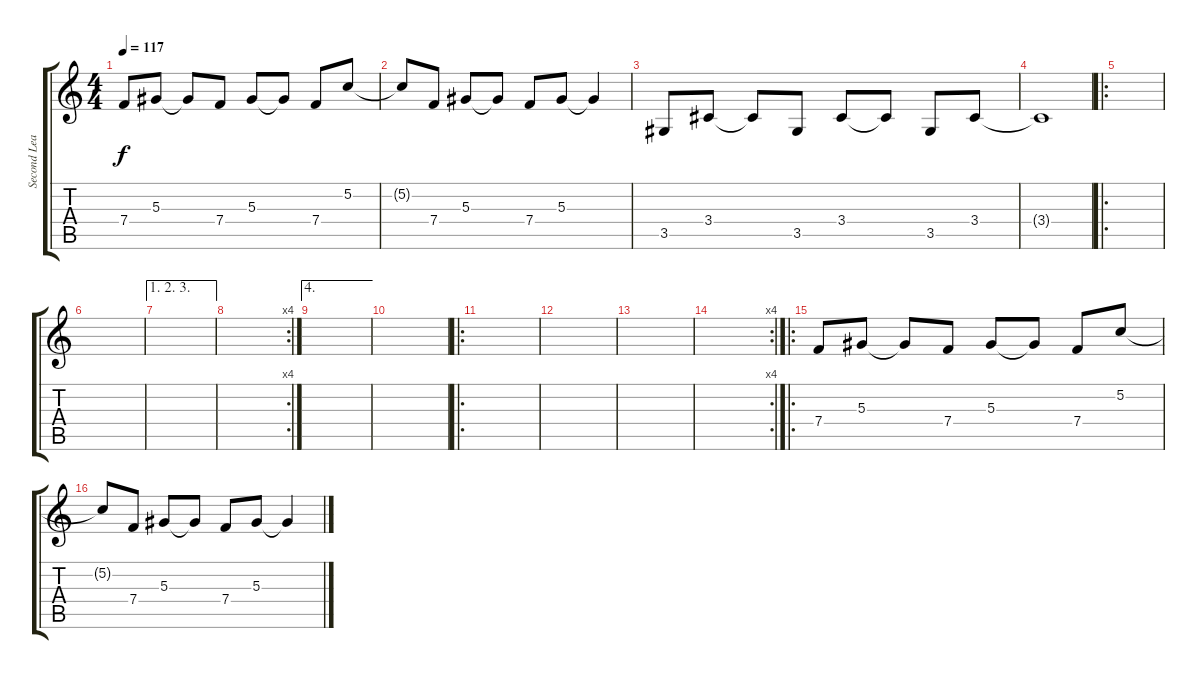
\track ("Second Lead Guitar" "Second Lea") {instrument distortionguitar}
\staff {score tabs}
\tuning (C4 G3 Eb3 Bb2 F2 C2) {hide}
\ts (4 4)
\tempo 117
\clef g2
\ks c
7.4.8{dy f} 5.3.8 5.3{t}.8 7.4.8 5.3.8 5.3{t}.8 7.4.8 5.2.8 |
5.2{t}.8 7.4.8 5.3.8 5.3{t}.8 7.4.8 5.3.8 5.3{t}.4 |
3.5.8 3.4.8 3.4{t}.8 3.5.8 3.4.8 3.4{t}.8 3.5.8 3.4.8 |
3.4{t}.1 |
\ro
|
|
\ae (1 2 3)
|
\rc 4
|
\ae 4
|
|
\ro
|
|
|
\rc 4
|
\ro
7.4.8 5.3.8 5.3{t}.8 7.4.8 5.3.8 5.3{t}.8 7.4.8 5.2.8 |
5.2{t}.8 7.4.8 5.3.8 5.3{t}.8 7.4.8 5.3.8 5.3{t}.4
